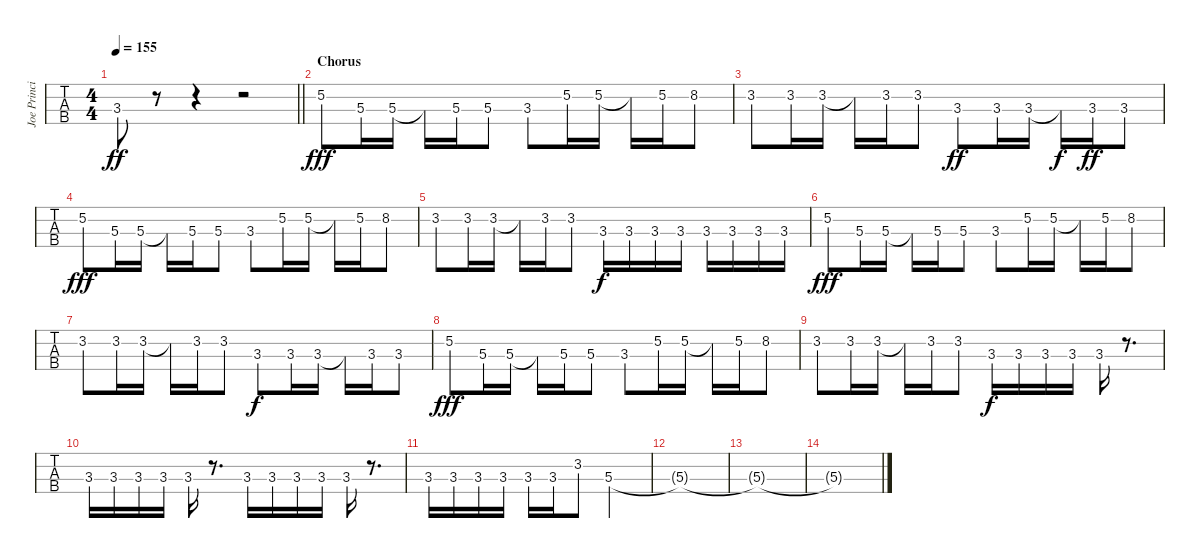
\track ("Joe Principe - Bass " "Joe Princi") {instrument electricbassfinger}
\staff {tabs}
\tuning (Gb2 Db2 Ab1 Eb1) {hide}
\ts (4 4)
\tempo 155
\clef f4
\barLineRight lightlight
\ks c
3.3.8{dy ff} r.8 r.4 r.2 |
\section ("" "Chorus")
5.2.8{dy fff} 5.3.16 5.3.16 5.3{t}.16 5.3.16 5.3.8 3.3.8 5.2.16 5.2.16 5.2{t}.16 5.2.16 8.2.8 |
3.2.8 3.2.16 3.2.16 3.2{t}.16 3.2.16 3.2.8 3.3.8{dy ff} 3.3.16 3.3.16 3.3{t}.16{dy f} 3.3.16{dy ff} 3.3.8 |
5.2.8{dy fff} 5.3.16 5.3.16 5.3{t}.16 5.3.16 5.3.8 3.3.8 5.2.16 5.2.16 5.2{t}.16 5.2.16 8.2.8 |
3.2.8 3.2.16 3.2.16 3.2{t}.16 3.2.16 3.2.8 3.3.16{dy f} 3.3.16 3.3.16 3.3.16 3.3.16 3.3.16 3.3.16 3.3.16 |
5.2.8{dy fff} 5.3.16 5.3.16 5.3{t}.16 5.3.16 5.3.8 3.3.8 5.2.16 5.2.16 5.2{t}.16 5.2.16 8.2.8 |
3.2.8 3.2.16 3.2.16 3.2{t}.16 3.2.16 3.2.8 3.3.8{dy f} 3.3.16 3.3.16 3.3{t}.16 3.3.16 3.3.8 |
5.2.8{dy fff} 5.3.16 5.3.16 5.3{t}.16 5.3.16 5.3.8 3.3.8 5.2.16 5.2.16 5.2{t}.16 5.2.16 8.2.8 |
3.2.8 3.2.16 3.2.16 3.2{t}.16 3.2.16 3.2.8 3.3.16{dy f} 3.3.16 3.3.16 3.3.16 3.3.16 r.8{d} |
3.3.16 3.3.16 3.3.16 3.3.16 3.3.16 r.8{d} 3.3.16 3.3.16 3.3.16 3.3.16 3.3.16 r.8{d} |
3.3.16 3.3.16 3.3.16 3.3.16 3.3.16 3.3.16 3.2.8 5.3.2 |
5.3{t}.1 |
5.3{t}.1 |
5.3{t}.1
